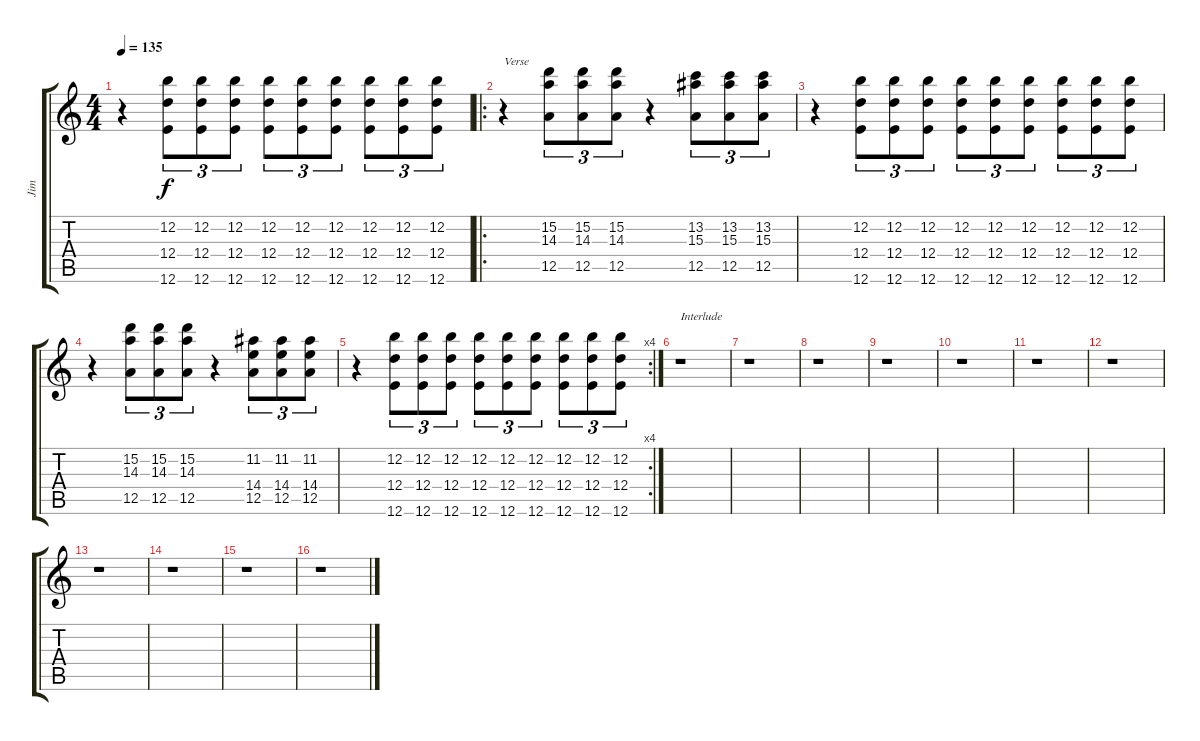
\track ("Jim" "Jim") {instrument overdrivenguitar}
\staff {score tabs}
\tuning (E4 B3 G3 D3 A2 E2) {hide}
\ts (4 4)
\tempo 135
\clef g2
\ks c
r.4{dy f} (12.2 12.4 12.6).8{tu (3 2)} (12.2 12.4 12.6).8{tu (3 2)} (12.2 12.4 12.6).8{tu (3 2)} (12.2 12.4 12.6).8{tu (3 2)} (12.2 12.4 12.6).8{tu (3 2)} (12.2 12.4 12.6).8{tu (3 2)} (12.2 12.4 12.6).8{tu (3 2)} (12.2 12.4 12.6).8{tu (3 2)} (12.2 12.4 12.6).8{tu (3 2)} |
\ro
r.4{txt "Verse"} (15.2 14.3 12.5).8{tu (3 2)} (15.2 14.3 12.5).8{tu (3 2)} (15.2 14.3 12.5).8{tu (3 2)} r.4 (13.2 15.3 12.5).8{tu (3 2)} (13.2 15.3 12.5).8{tu (3 2)} (13.2 15.3 12.5).8{tu (3 2)} |
r.4 (12.2 12.4 12.6).8{tu (3 2)} (12.2 12.4 12.6).8{tu (3 2)} (12.2 12.4 12.6).8{tu (3 2)} (12.2 12.4 12.6).8{tu (3 2)} (12.2 12.4 12.6).8{tu (3 2)} (12.2 12.4 12.6).8{tu (3 2)} (12.2 12.4 12.6).8{tu (3 2)} (12.2 12.4 12.6).8{tu (3 2)} (12.2 12.4 12.6).8{tu (3 2)} |
r.4 (15.2 14.3 12.5).8{tu (3 2)} (15.2 14.3 12.5).8{tu (3 2)} (15.2 14.3 12.5).8{tu (3 2)} r.4 (11.2 14.4 12.5).8{tu (3 2)} (11.2 14.4 12.5).8{tu (3 2)} (11.2 14.4 12.5).8{tu (3 2)} |
\rc 4
r.4 (12.2 12.4 12.6).8{tu (3 2)} (12.2 12.4 12.6).8{tu (3 2)} (12.2 12.4 12.6).8{tu (3 2)} (12.2 12.4 12.6).8{tu (3 2)} (12.2 12.4 12.6).8{tu (3 2)} (12.2 12.4 12.6).8{tu (3 2)} (12.2 12.4 12.6).8{tu (3 2)} (12.2 12.4 12.6).8{tu (3 2)} (12.2 12.4 12.6).8{tu (3 2)} |
r.1{txt "Interlude"} |
r.1 |
r.1 |
r.1 |
r.1 |
r.1 |
r.1 |
r.1 |
r.1 |
r.1 |
r.1
